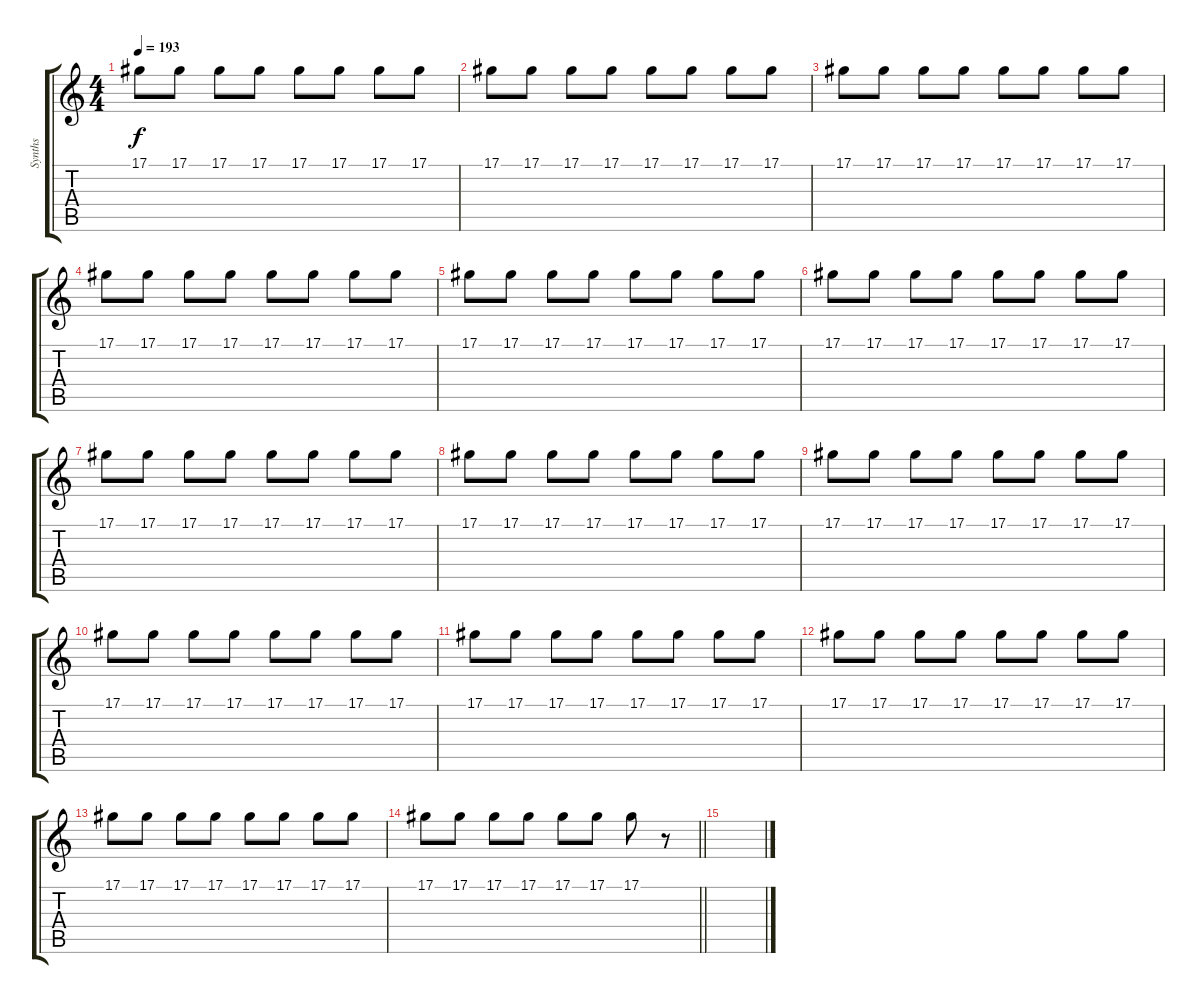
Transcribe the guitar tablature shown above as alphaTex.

\track ("Synths" "Synths") {instrument pad3polysynth}
\staff {score tabs}
\tuning (Eb4 Bb3 Gb3 Db3 Ab2 Eb2) {hide}
\ts (4 4)
\tempo 193
\clef g2
\ks c
17.1.8{dy f} 17.1.8 17.1.8 17.1.8 17.1.8 17.1.8 17.1.8 17.1.8 |
17.1.8 17.1.8 17.1.8 17.1.8 17.1.8 17.1.8 17.1.8 17.1.8 |
17.1.8 17.1.8 17.1.8 17.1.8 17.1.8 17.1.8 17.1.8 17.1.8 |
17.1.8 17.1.8 17.1.8 17.1.8 17.1.8 17.1.8 17.1.8 17.1.8 |
17.1.8 17.1.8 17.1.8 17.1.8 17.1.8 17.1.8 17.1.8 17.1.8 |
17.1.8 17.1.8 17.1.8 17.1.8 17.1.8 17.1.8 17.1.8 17.1.8 |
17.1.8 17.1.8 17.1.8 17.1.8 17.1.8 17.1.8 17.1.8 17.1.8 |
17.1.8 17.1.8 17.1.8 17.1.8 17.1.8 17.1.8 17.1.8 17.1.8 |
17.1.8 17.1.8 17.1.8 17.1.8 17.1.8 17.1.8 17.1.8 17.1.8 |
17.1.8 17.1.8 17.1.8 17.1.8 17.1.8 17.1.8 17.1.8 17.1.8 |
17.1.8 17.1.8 17.1.8 17.1.8 17.1.8 17.1.8 17.1.8 17.1.8 |
17.1.8 17.1.8 17.1.8 17.1.8 17.1.8 17.1.8 17.1.8 17.1.8 |
17.1.8 17.1.8 17.1.8 17.1.8 17.1.8 17.1.8 17.1.8 17.1.8 |
\barLineRight lightlight
17.1.8 17.1.8 17.1.8 17.1.8 17.1.8 17.1.8 17.1.8 r.8 |
\section ("" "")
